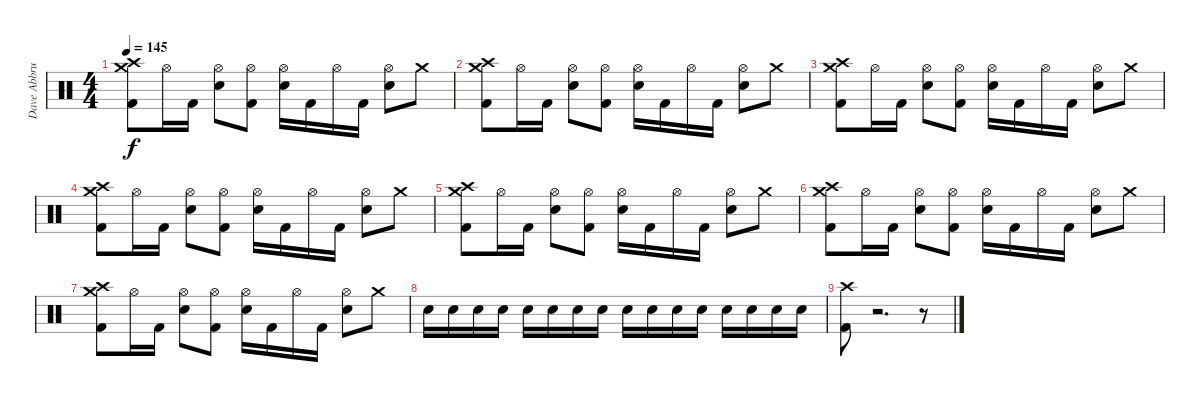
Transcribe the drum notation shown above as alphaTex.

\track ("Dave Abbruzzese" "Dave Abbru") {instrument percussion}
\staff {score}
\articulation defaults
\ts (4 4)
\tempo 145
\clef neutral
\ks c
("Crash high (hit)" "Crash medium (hit)" "Kick (hit) 2").8{dy f} "Hi-Hat (open)".16 "Kick (hit) 2".16 ("Hi-Hat (open)" "Electric Snare (hit)").8 ("Hi-Hat (open)" "Kick (hit) 2").8 ("Hi-Hat (open)" "Electric Snare (hit)").16 "Kick (hit) 2".16 "Hi-Hat (open)".16 "Kick (hit) 2".16 ("Hi-Hat (open)" "Electric Snare (hit)").8 "Crash medium (hit)".8 |
("Crash high (hit)" "Crash medium (hit)" "Kick (hit) 2").8 "Hi-Hat (open)".16 "Kick (hit) 2".16 ("Hi-Hat (open)" "Electric Snare (hit)").8 ("Hi-Hat (open)" "Kick (hit) 2").8 ("Hi-Hat (open)" "Electric Snare (hit)").16 "Kick (hit) 2".16 "Hi-Hat (open)".16 "Kick (hit) 2".16 ("Hi-Hat (open)" "Electric Snare (hit)").8 "Crash medium (hit)".8 |
("Crash high (hit)" "Crash medium (hit)" "Kick (hit) 2").8 "Hi-Hat (open)".16 "Kick (hit) 2".16 ("Hi-Hat (open)" "Electric Snare (hit)").8 ("Hi-Hat (open)" "Kick (hit) 2").8 ("Hi-Hat (open)" "Electric Snare (hit)").16 "Kick (hit) 2".16 "Hi-Hat (open)".16 "Kick (hit) 2".16 ("Hi-Hat (open)" "Electric Snare (hit)").8 "Crash medium (hit)".8 |
("Crash high (hit)" "Crash medium (hit)" "Kick (hit) 2").8 "Hi-Hat (open)".16 "Kick (hit) 2".16 ("Hi-Hat (open)" "Electric Snare (hit)").8 ("Hi-Hat (open)" "Kick (hit) 2").8 ("Hi-Hat (open)" "Electric Snare (hit)").16 "Kick (hit) 2".16 "Hi-Hat (open)".16 "Kick (hit) 2".16 ("Hi-Hat (open)" "Electric Snare (hit)").8 "Crash medium (hit)".8 |
("Crash high (hit)" "Crash medium (hit)" "Kick (hit) 2").8 "Hi-Hat (open)".16 "Kick (hit) 2".16 ("Hi-Hat (open)" "Electric Snare (hit)").8 ("Hi-Hat (open)" "Kick (hit) 2").8 ("Hi-Hat (open)" "Electric Snare (hit)").16 "Kick (hit) 2".16 "Hi-Hat (open)".16 "Kick (hit) 2".16 ("Hi-Hat (open)" "Electric Snare (hit)").8 "Crash medium (hit)".8 |
("Crash high (hit)" "Crash medium (hit)" "Kick (hit) 2").8 "Hi-Hat (open)".16 "Kick (hit) 2".16 ("Hi-Hat (open)" "Electric Snare (hit)").8 ("Hi-Hat (open)" "Kick (hit) 2").8 ("Hi-Hat (open)" "Electric Snare (hit)").16 "Kick (hit) 2".16 "Hi-Hat (open)".16 "Kick (hit) 2".16 ("Hi-Hat (open)" "Electric Snare (hit)").8 "Crash medium (hit)".8 |
("Crash high (hit)" "Crash medium (hit)" "Kick (hit) 2").8 "Hi-Hat (open)".16 "Kick (hit) 2".16 ("Hi-Hat (open)" "Electric Snare (hit)").8 ("Hi-Hat (open)" "Kick (hit) 2").8 ("Hi-Hat (open)" "Electric Snare (hit)").16 "Kick (hit) 2".16 "Hi-Hat (open)".16 "Kick (hit) 2".16 ("Hi-Hat (open)" "Electric Snare (hit)").8 "Crash medium (hit)".8 |
"Electric Snare (hit)".16 "Electric Snare (hit)".16 "Electric Snare (hit)".16 "Electric Snare (hit)".16 "Electric Snare (hit)".16 "Electric Snare (hit)".16 "Electric Snare (hit)".16 "Electric Snare (hit)".16 "Electric Snare (hit)".16 "Electric Snare (hit)".16 "Electric Snare (hit)".16 "Electric Snare (hit)".16 "Electric Snare (hit)".16 "Electric Snare (hit)".16 "Electric Snare (hit)".16 "Electric Snare (hit)".16 |
("Crash high (hit)" "Kick (hit) 2").8 r.2{d} r.8
